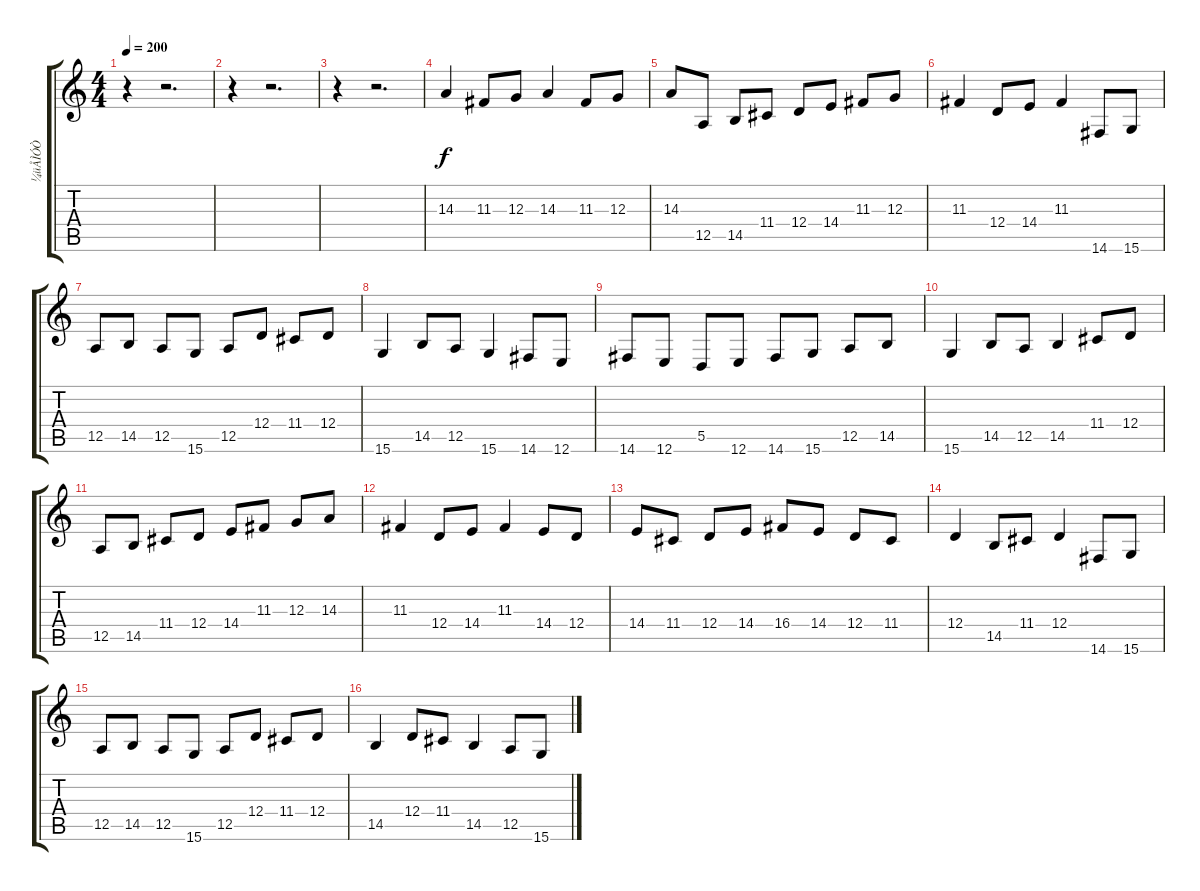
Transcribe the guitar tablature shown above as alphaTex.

\track ("¼üÅÌÓÒ" "¼üÅÌÓÒ") {instrument violin}
\staff {score tabs}
\tuning (E4 B3 G3 D3 A2 E2) {hide}
\ts (4 4)
\tempo 200
\clef g2
\ks c
r.4{dy f} r.2{d} |
r.4 r.2{d} |
r.4 r.2{d} |
14.3.4{volume 12} 11.3.8 12.3.8 14.3.4 11.3.8 12.3.8 |
14.3.8 12.5.8 14.5.8 11.4.8 12.4.8 14.4.8 11.3.8 12.3.8 |
11.3.4 12.4.8 14.4.8 11.3.4 14.6.8 15.6.8 |
12.5.8 14.5.8 12.5.8 15.6.8 12.5.8 12.4.8 11.4.8 12.4.8 |
15.6.4 14.5.8 12.5.8 15.6.4 14.6.8 12.6.8 |
14.6.8 12.6.8 5.5.8 12.6.8 14.6.8 15.6.8 12.5.8 14.5.8 |
15.6.4 14.5.8 12.5.8 14.5.4 11.4.8 12.4.8 |
12.5.8 14.5.8 11.4.8 12.4.8 14.4.8 11.3.8 12.3.8 14.3.8 |
11.3.4 12.4.8 14.4.8 11.3.4 14.4.8 12.4.8 |
14.4.8 11.4.8 12.4.8 14.4.8 16.4.8 14.4.8 12.4.8 11.4.8 |
12.4.4 14.5.8 11.4.8 12.4.4 14.6.8 15.6.8 |
12.5.8 14.5.8 12.5.8 15.6.8 12.5.8 12.4.8 11.4.8 12.4.8 |
14.5.4 12.4.8 11.4.8 14.5.4 12.5.8 15.6.8
